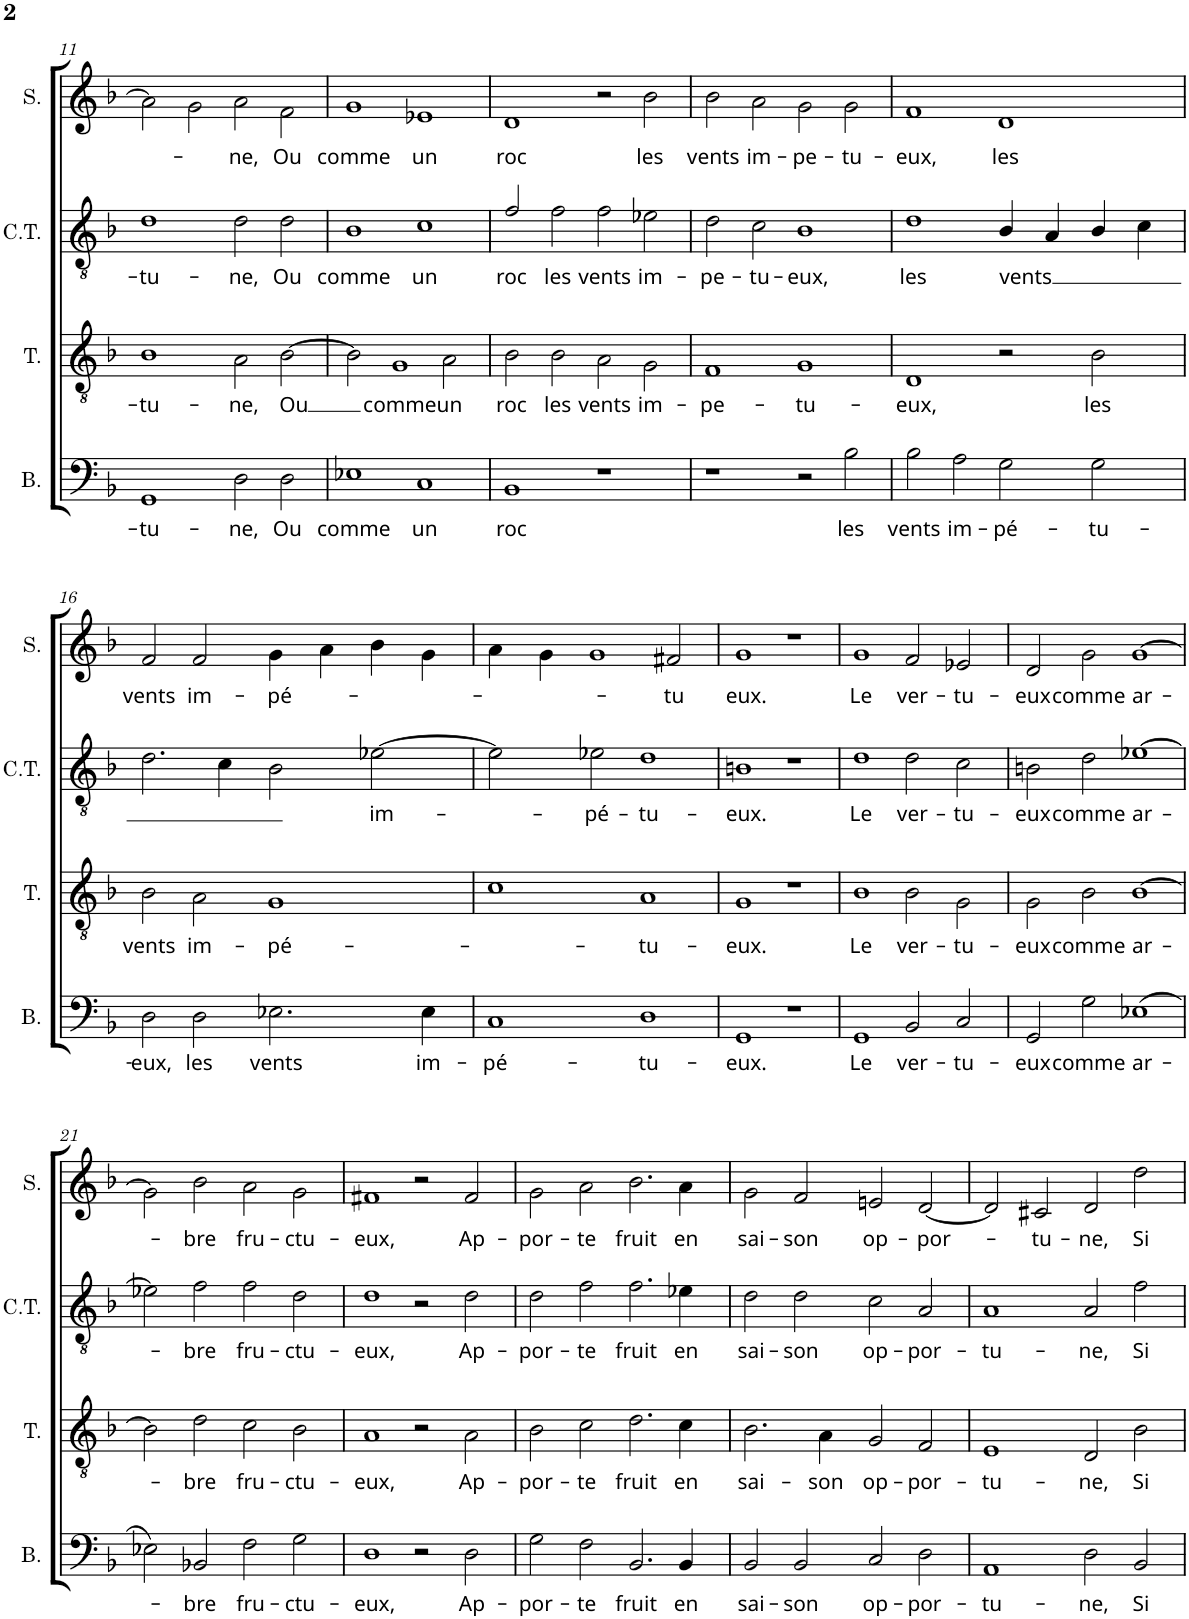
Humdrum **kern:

**kern	**text	**kern	**text	**kern	**text	**kern	**text
*part4	*part4	*part3	*part3	*part2	*part2	*part1	*part1
*staff4	*staff4	*staff3	*staff3	*staff2	*staff2	*staff1	*staff1
*I"Basse	*	*I"Ténor	*	*I"Contre-Ténor	*	*I"Soprano	*
*I'B.	*	*I'T.	*	*I'C.T.	*	*I'S.	*
!!LO:PB:g=z
*clefF4	*	*clefGv2	*	*clefGv2	*	*clefG2	*
*k[b-]	*	*k[b-]	*	*k[b-]	*	*k[b-]	*
*M4/2	*	*M4/2	*	*M4/2	*	*M4/2	*
=11	=11	=11	=11	=11	=11	=11	=11
!	!LO:LY:b	!	!LO:LY:b	!	!LO:LY:b	!	!
1GG	-tu-	1B-	-tu-	1d	-tu-	2a\]	.
.	.	.	.	.	.	2g\	.
!	!LO:LY:b	!	!LO:LY:b	!	!LO:LY:b	!	!LO:LY:b
2D\	-ne,	2A\	-ne,	2d\	-ne,	2a\	-ne,
!	!LO:LY:b	!	!LO:LY:b	!	!LO:LY:b	!	!LO:LY:b
2D\	Ou	[2B-\	Ou	2d\	Ou	2f\	Ou
=12	=12	=12	=12	=12	=12	=12	=12
!	!LO:LY:b	!	!	!	!LO:LY:b	!	!LO:LY:b
1E-X	comme	2B-\]	.	1B-	comme	1g	comme
!	!	!	!LO:LY:b	!	!	!	!
.	.	1G	comme	.	.	.	.
!	!LO:LY:b	!	!	!	!LO:LY:b	!	!LO:LY:b
1C	un	.	.	1c	un	1e-X	un
!	!	!	!LO:LY:b	!	!	!	!
.	.	2A\	un	.	.	.	.
=13	=13	=13	=13	=13	=13	=13	=13
!	!LO:LY:b	!	!LO:LY:b	!	!LO:LY:b	!	!LO:LY:b
1BB-	roc	2B-\	roc	2f/	roc	1d	roc
!	!	!	!LO:LY:b	!	!LO:LY:b	!	!
.	.	2B-\	les	2f\	les	.	.
!	!	!	!LO:LY:b	!	!LO:LY:b	!	!
1r	.	2A\	vents	2f\	vents	2r	.
!	!	!	!LO:LY:b	!	!LO:LY:b	!	!LO:LY:b
.	.	2G\	im-	2e-X\	im-	2b-\	les
=14	=14	=14	=14	=14	=14	=14	=14
!	!	!	!LO:LY:b	!	!LO:LY:b	!	!LO:LY:b
1r	.	1F	-pe-	2d\	-pe-	2b-\	vents
!	!	!	!	!	!LO:LY:b	!	!LO:LY:b
.	.	.	.	2c\	-tu-	2a\	im-
!	!	!	!LO:LY:b	!	!LO:LY:b	!	!LO:LY:b
2r	.	1G	-tu-	1B-	-eux,	2g\	-pe-
!	!LO:LY:b	!	!	!	!	!	!LO:LY:b
2B-\	les	.	.	.	.	2g\	-tu-
=15	=15	=15	=15	=15	=15	=15	=15
!	!LO:LY:b	!	!LO:LY:b	!	!LO:LY:b	!	!LO:LY:b
2B-\	vents	1D	-eux,	1d	les	1f	-eux,
!	!LO:LY:b	!	!	!	!	!	!
2A\	im-	.	.	.	.	.	.
!	!LO:LY:b	!	!	!	!LO:LY:b	!	!LO:LY:b
2G\	-pé-	2r	.	4B-/	vents	1d	les
.	.	.	.	4A/	.	.	.
!	!LO:LY:b	!	!LO:LY:b	!	!	!	!
2G\	-tu-	2B-\	les	4B-/	.	.	.
.	.	.	.	4c\	.	.	.
!!LO:LB:g=z
=16	=16	=16	=16	=16	=16	=16	=16
!	!LO:LY:b	!	!LO:LY:b	!	!	!	!LO:LY:b
2D\	-eux,	2B-\	vents	2.d\	.	2f/	vents
!	!LO:LY:b	!	!LO:LY:b	!	!	!	!LO:LY:b
2D\	les	2A\	im-	.	.	2f/	im-
.	.	.	.	4c\	.	.	.
!	!LO:LY:b	!	!LO:LY:b	!	!	!	!LO:LY:b
2.E-X\	vents	1G	-pé-	2B-\	.	4g\	-pé-
.	.	.	.	.	.	4a\	.
!	!	!	!	!	!LO:LY:b	!	!
.	.	.	.	[2e-X\	im-	4b-\	.
!	!LO:LY:b	!	!	!	!	!	!
4E-\	im-	.	.	.	.	4g\	.
=17	=17	=17	=17	=17	=17	=17	=17
!	!LO:LY:b	!	!	!	!	!	!
1C	-pé-	1c	.	2e-\]	.	4a\	.
.	.	.	.	.	.	4g\	.
!	!	!	!	!	!LO:LY:b	!	!
.	.	.	.	2e-X\	-pé-	1g	.
!	!LO:LY:b	!	!LO:LY:b	!	!LO:LY:b	!	!
1D	-tu-	1A	-tu-	1d	-tu-	.	.
!	!	!	!	!	!	!	!LO:LY:b
.	.	.	.	.	.	2f#X/	-tu
=18	=18	=18	=18	=18	=18	=18	=18
!	!LO:LY:b	!	!LO:LY:b	!	!LO:LY:b	!	!LO:LY:b
1GG	-eux.	1G	-eux.	1Bn	-eux.	1g	eux.
1r	.	1r	.	1r	.	1r	.
=19	=19	=19	=19	=19	=19	=19	=19
!	!LO:LY:b	!	!LO:LY:b	!	!LO:LY:b	!	!LO:LY:b
1GG	Le	1B-	Le	1d	Le	1g	Le
!	!LO:LY:b	!	!LO:LY:b	!	!LO:LY:b	!	!LO:LY:b
2BB-/	ver-	2B-\	ver-	2d\	ver-	2f/	ver-
!	!LO:LY:b	!	!LO:LY:b	!	!LO:LY:b	!	!LO:LY:b
2C/	-tu-	2G\	-tu-	2c\	-tu-	2e-X/	-tu-
=20	=20	=20	=20	=20	=20	=20	=20
!	!LO:LY:b	!	!LO:LY:b	!	!LO:LY:b	!	!LO:LY:b
2GG/	-eux	2G\	-eux	2Bn\	-eux	2d/	-eux
!	!LO:LY:b	!	!LO:LY:b	!	!LO:LY:b	!	!LO:LY:b
2G\	comme	2B-\	comme	2d\	comme	2g\	comme
!	!LO:LY:b	!	!LO:LY:b	!	!LO:LY:b	!	!LO:LY:b
(1E-X	ar-	[1B-	ar-	[1e-X	ar-	[1g	ar-
!!LO:LB:g=z
=21	=21	=21	=21	=21	=21	=21	=21
2E-X\)	.	2B-\]	.	2e-X\]	.	2g\]	.
!	!LO:LY:b	!	!LO:LY:b	!	!LO:LY:b	!	!LO:LY:b
2BB-X/	-bre	2d\	-bre	2f\	-bre	2b-\	-bre
!	!LO:LY:b	!	!LO:LY:b	!	!LO:LY:b	!	!LO:LY:b
2F\	fru-	2c\	fru-	2f\	fru-	2a\	fru-
!	!LO:LY:b	!	!LO:LY:b	!	!LO:LY:b	!	!LO:LY:b
2G\	-ctu-	2B-\	-ctu-	2d\	-ctu-	2g\	-ctu-
=22	=22	=22	=22	=22	=22	=22	=22
!	!LO:LY:b	!	!LO:LY:b	!	!LO:LY:b	!	!LO:LY:b
1D	-eux,	1A	-eux,	1d	-eux,	1f#X	-eux,
2r	.	2r	.	2r	.	2r	.
!	!LO:LY:b	!	!LO:LY:b	!	!LO:LY:b	!	!LO:LY:b
2D\	Ap-	2A\	Ap-	2d\	Ap-	2f#/	Ap-
=23	=23	=23	=23	=23	=23	=23	=23
!	!LO:LY:b	!	!LO:LY:b	!	!LO:LY:b	!	!LO:LY:b
2G\	-por-	2B-\	-por-	2d\	-por-	2g\	-por-
!	!LO:LY:b	!	!LO:LY:b	!	!LO:LY:b	!	!LO:LY:b
2F\	-te	2c\	-te	2f\	-te	2a\	-te
!	!LO:LY:b	!	!LO:LY:b	!	!LO:LY:b	!	!LO:LY:b
2.BB-/	fruit	2.d\	fruit	2.f\	fruit	2.b-\	fruit
!	!LO:LY:b	!	!LO:LY:b	!	!LO:LY:b	!	!LO:LY:b
4BB-/	en	4c\	en	4e-X\	en	4a\	en
=24	=24	=24	=24	=24	=24	=24	=24
!	!LO:LY:b	!	!LO:LY:b	!	!LO:LY:b	!	!LO:LY:b
2BB-/	sai-	2.B-\	sai-	2d\	sai-	2g\	sai-
!	!LO:LY:b	!	!	!	!LO:LY:b	!	!LO:LY:b
2BB-/	-son	.	.	2d\	-son	2f/	-son
!	!	!	!LO:LY:b	!	!	!	!
.	.	4A\	-son	.	.	.	.
!	!LO:LY:b	!	!LO:LY:b	!	!LO:LY:b	!	!LO:LY:b
2C/	op-	2G/	op-	2c\	op-	2en/	op-
!	!LO:LY:b	!	!LO:LY:b	!	!LO:LY:b	!	!LO:LY:b
2D\	-por-	2F/	-por-	2A/	-por-	[2d/	-por-
=25	=25	=25	=25	=25	=25	=25	=25
!	!LO:LY:b	!	!LO:LY:b	!	!LO:LY:b	!	!
1AA	-tu-	1E	-tu-	1A	-tu-	2d/]	.
!	!	!	!	!	!	!	!LO:LY:b
.	.	.	.	.	.	2c#X/	-tu-
!	!LO:LY:b	!	!LO:LY:b	!	!LO:LY:b	!	!LO:LY:b
2D\	-ne,	2D/	-ne,	2A/	-ne,	2d/	-ne,
!	!LO:LY:b	!	!LO:LY:b	!	!LO:LY:b	!	!LO:LY:b
2BB-/	Si	2B-\	Si	2f\	Si	2dd\	Si
=	=	=	=	=	=	=	=
*-	*-	*-	*-	*-	*-	*-	*-
